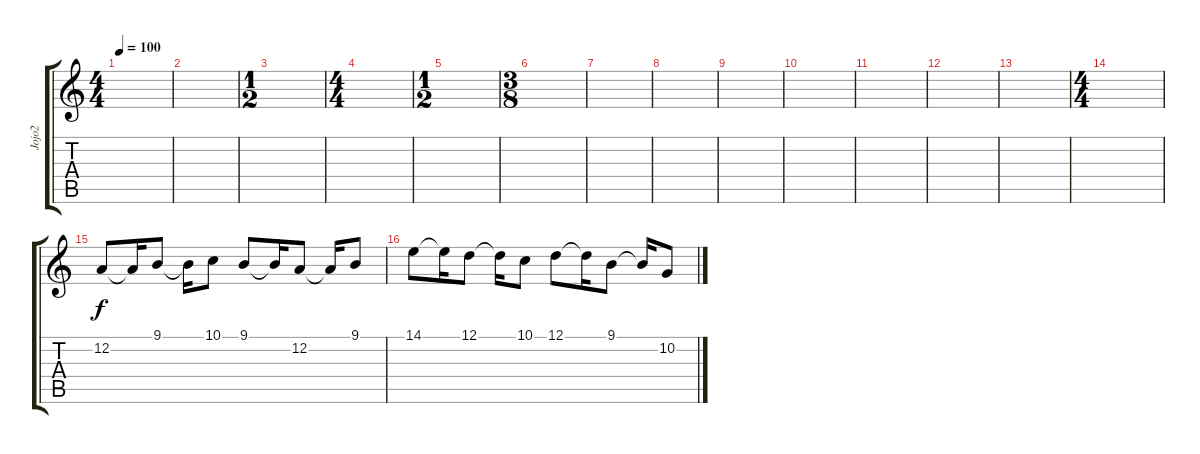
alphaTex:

\track ("Jojo2" "Jojo2") {instrument pad1newage}
\staff {score tabs}
\tuning (D4 A3 F3 C3 G2 D2) {hide}
\ts (4 4)
\tempo 100
\clef g2
\ks c
|
|
\ts (1 2)
|
\ts (4 4)
|
\ts (1 2)
|
\ts (3 8)
|
|
|
|
|
|
|
|
\ts (4 4)
|
12.2.8 12.2{t}.16 9.1.8 9.1{t}.16 10.1.8 9.1.8 9.1{t}.16 12.2.8 12.2{t}.16 9.1.8 |
14.1.8 14.1{t}.16 12.1.8 12.1{t}.16 10.1.8 12.1.8 12.1{t}.16 9.1.8 9.1{t}.16 10.2.8
